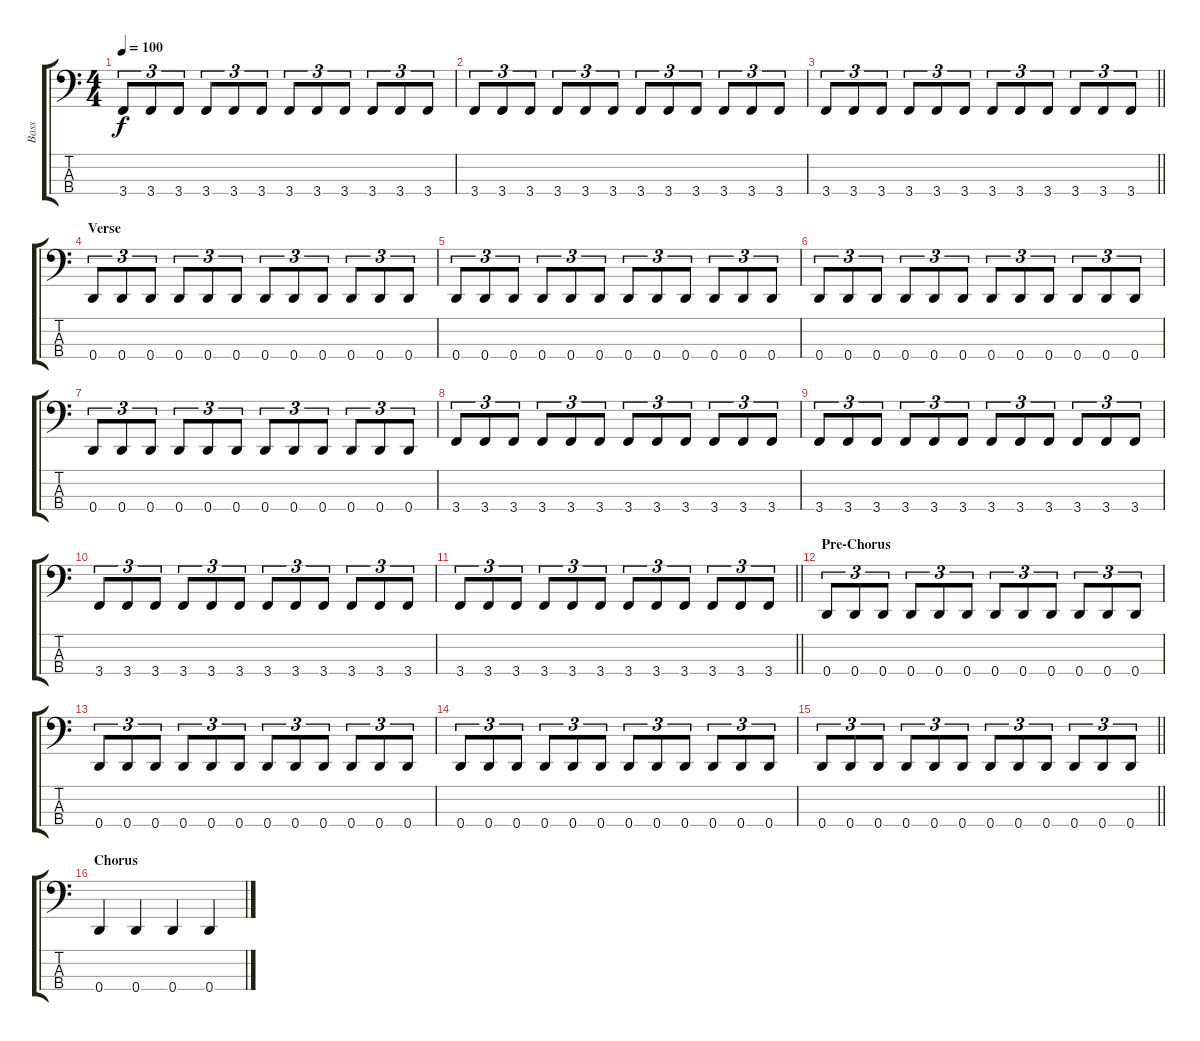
\track ("Bass" "Bass") {instrument electricbasspick}
\staff {score tabs}
\tuning (G2 D2 A1 D1) {hide}
\ts (4 4)
\tempo 100
\clef f4
\ks c
3.4.8{tu (3 2) dy f} 3.4.8{tu (3 2)} 3.4.8{tu (3 2)} 3.4.8{tu (3 2)} 3.4.8{tu (3 2)} 3.4.8{tu (3 2)} 3.4.8{tu (3 2)} 3.4.8{tu (3 2)} 3.4.8{tu (3 2)} 3.4.8{tu (3 2)} 3.4.8{tu (3 2)} 3.4.8{tu (3 2)} |
3.4.8{tu (3 2)} 3.4.8{tu (3 2)} 3.4.8{tu (3 2)} 3.4.8{tu (3 2)} 3.4.8{tu (3 2)} 3.4.8{tu (3 2)} 3.4.8{tu (3 2)} 3.4.8{tu (3 2)} 3.4.8{tu (3 2)} 3.4.8{tu (3 2)} 3.4.8{tu (3 2)} 3.4.8{tu (3 2)} |
\barLineRight lightlight
3.4.8{tu (3 2)} 3.4.8{tu (3 2)} 3.4.8{tu (3 2)} 3.4.8{tu (3 2)} 3.4.8{tu (3 2)} 3.4.8{tu (3 2)} 3.4.8{tu (3 2)} 3.4.8{tu (3 2)} 3.4.8{tu (3 2)} 3.4.8{tu (3 2)} 3.4.8{tu (3 2)} 3.4.8{tu (3 2)} |
\section ("" "Verse")
0.4.8{tu (3 2)} 0.4.8{tu (3 2)} 0.4.8{tu (3 2)} 0.4.8{tu (3 2)} 0.4.8{tu (3 2)} 0.4.8{tu (3 2)} 0.4.8{tu (3 2)} 0.4.8{tu (3 2)} 0.4.8{tu (3 2)} 0.4.8{tu (3 2)} 0.4.8{tu (3 2)} 0.4.8{tu (3 2)} |
0.4.8{tu (3 2)} 0.4.8{tu (3 2)} 0.4.8{tu (3 2)} 0.4.8{tu (3 2)} 0.4.8{tu (3 2)} 0.4.8{tu (3 2)} 0.4.8{tu (3 2)} 0.4.8{tu (3 2)} 0.4.8{tu (3 2)} 0.4.8{tu (3 2)} 0.4.8{tu (3 2)} 0.4.8{tu (3 2)} |
0.4.8{tu (3 2)} 0.4.8{tu (3 2)} 0.4.8{tu (3 2)} 0.4.8{tu (3 2)} 0.4.8{tu (3 2)} 0.4.8{tu (3 2)} 0.4.8{tu (3 2)} 0.4.8{tu (3 2)} 0.4.8{tu (3 2)} 0.4.8{tu (3 2)} 0.4.8{tu (3 2)} 0.4.8{tu (3 2)} |
0.4.8{tu (3 2)} 0.4.8{tu (3 2)} 0.4.8{tu (3 2)} 0.4.8{tu (3 2)} 0.4.8{tu (3 2)} 0.4.8{tu (3 2)} 0.4.8{tu (3 2)} 0.4.8{tu (3 2)} 0.4.8{tu (3 2)} 0.4.8{tu (3 2)} 0.4.8{tu (3 2)} 0.4.8{tu (3 2)} |
3.4.8{tu (3 2)} 3.4.8{tu (3 2)} 3.4.8{tu (3 2)} 3.4.8{tu (3 2)} 3.4.8{tu (3 2)} 3.4.8{tu (3 2)} 3.4.8{tu (3 2)} 3.4.8{tu (3 2)} 3.4.8{tu (3 2)} 3.4.8{tu (3 2)} 3.4.8{tu (3 2)} 3.4.8{tu (3 2)} |
3.4.8{tu (3 2)} 3.4.8{tu (3 2)} 3.4.8{tu (3 2)} 3.4.8{tu (3 2)} 3.4.8{tu (3 2)} 3.4.8{tu (3 2)} 3.4.8{tu (3 2)} 3.4.8{tu (3 2)} 3.4.8{tu (3 2)} 3.4.8{tu (3 2)} 3.4.8{tu (3 2)} 3.4.8{tu (3 2)} |
3.4.8{tu (3 2)} 3.4.8{tu (3 2)} 3.4.8{tu (3 2)} 3.4.8{tu (3 2)} 3.4.8{tu (3 2)} 3.4.8{tu (3 2)} 3.4.8{tu (3 2)} 3.4.8{tu (3 2)} 3.4.8{tu (3 2)} 3.4.8{tu (3 2)} 3.4.8{tu (3 2)} 3.4.8{tu (3 2)} |
\barLineRight lightlight
3.4.8{tu (3 2)} 3.4.8{tu (3 2)} 3.4.8{tu (3 2)} 3.4.8{tu (3 2)} 3.4.8{tu (3 2)} 3.4.8{tu (3 2)} 3.4.8{tu (3 2)} 3.4.8{tu (3 2)} 3.4.8{tu (3 2)} 3.4.8{tu (3 2)} 3.4.8{tu (3 2)} 3.4.8{tu (3 2)} |
\section ("" "Pre-Chorus")
0.4.8{tu (3 2)} 0.4.8{tu (3 2)} 0.4.8{tu (3 2)} 0.4.8{tu (3 2)} 0.4.8{tu (3 2)} 0.4.8{tu (3 2)} 0.4.8{tu (3 2)} 0.4.8{tu (3 2)} 0.4.8{tu (3 2)} 0.4.8{tu (3 2)} 0.4.8{tu (3 2)} 0.4.8{tu (3 2)} |
0.4.8{tu (3 2)} 0.4.8{tu (3 2)} 0.4.8{tu (3 2)} 0.4.8{tu (3 2)} 0.4.8{tu (3 2)} 0.4.8{tu (3 2)} 0.4.8{tu (3 2)} 0.4.8{tu (3 2)} 0.4.8{tu (3 2)} 0.4.8{tu (3 2)} 0.4.8{tu (3 2)} 0.4.8{tu (3 2)} |
0.4.8{tu (3 2)} 0.4.8{tu (3 2)} 0.4.8{tu (3 2)} 0.4.8{tu (3 2)} 0.4.8{tu (3 2)} 0.4.8{tu (3 2)} 0.4.8{tu (3 2)} 0.4.8{tu (3 2)} 0.4.8{tu (3 2)} 0.4.8{tu (3 2)} 0.4.8{tu (3 2)} 0.4.8{tu (3 2)} |
\barLineRight lightlight
0.4.8{tu (3 2)} 0.4.8{tu (3 2)} 0.4.8{tu (3 2)} 0.4.8{tu (3 2)} 0.4.8{tu (3 2)} 0.4.8{tu (3 2)} 0.4.8{tu (3 2)} 0.4.8{tu (3 2)} 0.4.8{tu (3 2)} 0.4.8{tu (3 2)} 0.4.8{tu (3 2)} 0.4.8{tu (3 2)} |
\section ("" "Chorus")
0.4.4 0.4.4 0.4.4 0.4.4
